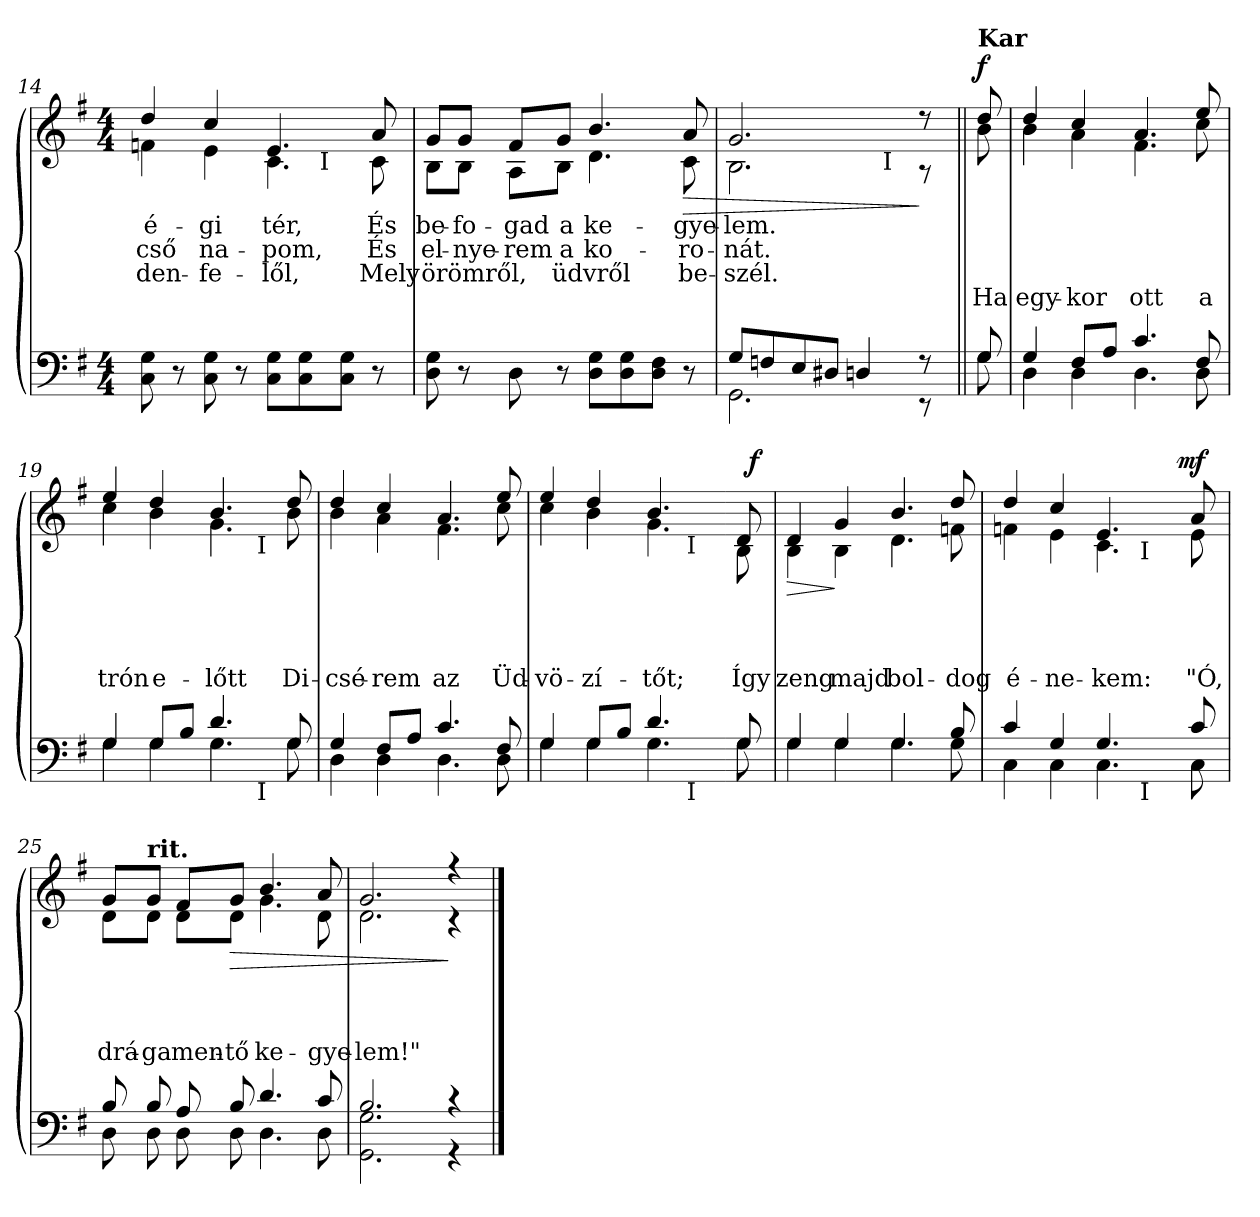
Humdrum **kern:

**kern	**kern	**text	**text	**text	**text	**dynam
*part2	*part1	*part1	*part1	*part1	*part1	*part1
*staff2	*staff1	*staff1	*staff1	*staff1	*staff1	*staff1
*clefF4	*clefG2	*	*	*	*	*
*k[f#]	*k[f#]	*	*	*	*	*
*e:	*e:	*	*	*	*	*
*M4/4	*M4/4	*	*	*	*	*
=14	=14	=14	=14	=14	=14	=14
!	!	!LO:LY:b	!LO:LY:b	!LO:LY:b	!	!
*	*^	*	*	*	*	*
*	*	*^	*	*	*	*	*
8C\ 8G\	4dd/	4fn\	2ryy	é-	-cső	-den-	.	.
8r	.	.	.	.	.	.	.	.
!	!	!	!	!LO:LY:b	!LO:LY:b	!LO:LY:b	!	!
8C\ 8G\	4cc/	4e\	.	-gi	na-	-fe-	.	.
8r	.	.	.	.	.	.	.	.
!	!	!	!	!LO:LY:b	!LO:LY:b	!LO:LY:b	!	!
8C\ 8G\L	4.e/	4.c\	8.ryy	tér,	-pom,	-lől,	.	.
8C\ 8G\	.	.	.	.	.	.	.	.
!	!	!	!LO:TX:b:t=I	!	!	!	!	!
.	.	.	4ryy	.	.	.	.	.
8C\ 8G\J	.	.	.	.	.	.	.	.
!	!	!	!	!LO:LY:b	!LO:LY:b	!LO:LY:b	!	!
8r	8a/	8c\	.	És	És	Mely	.	.
.	.	.	16ryy	.	.	.	.	.
*	*v	*v	*v	*	*	*	*	*
=15	=15	=15	=15	=15	=15	=15
*	*^	*	*	*	*	*
*	*	*^	*	*	*	*	*
!	!	!	!	!LO:LY:b	!LO:LY:b	!LO:LY:b	!	!
*	*	*v	*v	*	*	*	*	*
8D\ 8G\	8g/L	8B\L	be-	el-	örömről,	.	.
!	!	!	!LO:LY:b	!LO:LY:b	!	!	!
8r	8g/J	8B\J	-fo-	-nye-	.	.	.
!	!	!	!LO:LY:b	!LO:LY:b	!	!	!
8D\	8f#/L	8A\L	-gad	-rem	.	.	.
!	!	!	!LO:LY:b	!LO:LY:b	!LO:LY:b	!	!
8r	8g/J	8B\J	a	a	üdvről	.	.
!	!	!	!LO:LY:b	!LO:LY:b	!	!	!
8D\ 8G\L	4.b/	4.d\	ke-	ko-	.	.	.
8D\ 8G\	.	.	.	.	.	.	.
8D\ 8F#\J	.	.	.	.	.	.	.
!	!	!	!LO:LY:b	!LO:LY:b	!LO:LY:b	!	!LO:HP:b
8r	8a/	8c\	-gye-	-ro-	be-	.	>
*	*v	*v	*	*	*	*	*
=16	=16	=16	=16	=16	=16	=16
*^	*	*	*	*	*	*
*	*	*^	*	*	*	*	*
!	!	!	!	!LO:LY:b	!LO:LY:b	!LO:LY:b	!	!
*	*	*	*^	*	*	*	*	*
8G/L	2.GG\	2.g/	2.B\	2ryy	-lem.	-nát.	-szél.	.	.
8Fn/	.	.	.	.	.	.	.	.	.
8E/	.	.	.	.	.	.	.	.	.
8D#X/J	.	.	.	.	.	.	.	.	.
4Dn/	.	.	.	16.ryy	.	.	.	.	.
!	!	!	!	!LO:TX:b:t=I	!	!	!	!	!
.	.	.	.	4ryy	.	.	.	.	.
8r	8r	8r	8r	.	.	.	.	.	]
.	.	.	.	32ryy	.	.	.	.	.
*	*	*v	*v	*v	*	*	*	*	*
!!LO:LB:g=z
=17||	=17||	=17||	=17||	=17||	=17||	=17||	=17||
*	*	*^	*	*	*	*	*
*	*	*	*^	*	*	*	*	*
!	!	!LO:TX:a:B:t=Kar	!	!	!	!	!	!	!
!	!	!	!	!	!	!	!	!LO:LY:b	!LO:DY:a
*	*	*	*v	*v	*	*	*	*	*
8G/	8G\	8dd/	8b\	.	.	.	Ha	f
=18	=18	=18	=18	=18	=18	=18	=18	=18
!	!	!	!	!	!	!	!LO:LY:b	!
4G/	4D\	4dd/	4b\	.	.	.	egy-	.
!	!	!	!	!	!	!	!LO:LY:b	!
8F#/L	4D\	4cc/	4a\	.	.	.	-kor	.
8A/J	.	.	.	.	.	.	.	.
!	!	!	!	!	!	!	!LO:LY:b	!
4.c/	4.D\	4.a/	4.f#\	.	.	.	ott	.
!	!	!	!	!	!	!	!LO:LY:b	!
8F#/	8D\	8ee/	8cc\	.	.	.	a	.
*	*	*v	*v	*	*	*	*	*
=19	=19	=19	=19	=19	=19	=19	=19
*	*	*^	*	*	*	*	*
!	!	!	!	!	!	!	!LO:LY:b	!
*	*^	*	*^	*	*	*	*	*
4G/	4G\	2.ryy	4ee/	4cc\	2.ryy	.	.	.	trón	.
!	!	!	!	!	!	!	!	!	!LO:LY:b	!
8G/L	4G\	.	4dd/	4b\	.	.	.	.	e-	.
8B/J	.	.	.	.	.	.	.	.	.	.
!	!	!	!	!	!	!	!	!	!LO:LY:b	!
4.d/	4.G\	.	4.b/	4.g\	.	.	.	.	-lőtt	.
!	!	!	!	!	!LO:TX:b:t=I	!	!	!	!	!
!	!	!LO:TX:b:t=I	!	!	!	!	!	!	!	!
.	.	4ryy	.	.	4ryy	.	.	.	.	.
!	!	!	!	!	!	!	!	!	!LO:LY:b	!
8G/	8G\	.	8dd/	8b\	.	.	.	.	Di-	.
*	*v	*v	*	*	*	*	*	*	*	*
*	*	*v	*v	*v	*	*	*	*	*
=20	=20	=20	=20	=20	=20	=20	=20
*	*^	*^	*	*	*	*	*
*	*	*	*	*^	*	*	*	*	*
!	!	!	!	!	!	!	!	!	!LO:LY:b	!
*	*v	*v	*	*	*	*	*	*	*	*
*	*	*	*v	*v	*	*	*	*	*
4G/	4D\	4dd/	4b\	.	.	.	-csé-	.
!	!	!	!	!	!	!	!LO:LY:b	!
8F#/L	4D\	4cc/	4a\	.	.	.	-rem	.
8A/J	.	.	.	.	.	.	.	.
!	!	!	!	!	!	!	!LO:LY:b	!
4.c/	4.D\	4.a/	4.f#\	.	.	.	az	.
!	!	!	!	!	!	!	!LO:LY:b	!
8F#/	8D\	8ee/	8cc\	.	.	.	Üd-	.
*	*	*v	*v	*	*	*	*	*
=21	=21	=21	=21	=21	=21	=21	=21
*	*	*^	*	*	*	*	*
!	!	!	!	!	!	!	!LO:LY:b	!
*	*^	*	*^	*	*	*	*	*
4G/	4G\	2ryy	4ee/	4cc\	2ryy	.	.	.	-vö-	.
!	!	!	!	!	!	!	!	!	!LO:LY:b	!
8G/L	4G\	.	4dd/	4b\	.	.	.	.	-zí-	.
8B/J	.	.	.	.	.	.	.	.	.	.
!	!	!	!	!	!	!	!	!	!LO:LY:b	!
4.d/	4.G\	8.ryy	4.b/	4.g\	8.ryy	.	.	.	-tőt;	.
!	!	!	!	!	!LO:TX:b:t=I	!	!	!	!	!
!	!	!LO:TX:b:t=I	!	!	!	!	!	!	!	!
.	.	8.ryy	.	.	8.ryy	.	.	.	.	.
*	*v	*v	*	*	*	*	*	*	*	*
!!LO:PB:g=z	!!	!!
=22-	=22-	=22-	=22-	=22-	=22-	=22-	=22-	=22-	=22-
*	*^	*	*	*	*	*	*	*	*
!	!	!	!	!	!	!	!	!	!LO:LY:b	!
*	*v	*v	*	*	*	*	*	*	*	*
8G/	8G\	8d/	8B\	32ryy	.	.	.	Így	.
!	!	!	!	!	!	!	!	!	!LO:DY:a
.	.	.	.	16.ryy	.	.	.	.	f
*	*	*v	*v	*v	*	*	*	*	*
=23	=23	=23	=23	=23	=23	=23	=23
*	*	*^	*	*	*	*	*
*	*	*	*^	*	*	*	*	*
!	!	!	!	!	!	!	!	!LO:LY:b	!LO:HP:b
*	*	*	*v	*v	*	*	*	*	*
4G/	4G\	4d/	4B\	.	.	.	zeng	>
!	!	!	!	!	!	!	!LO:LY:b	!
4G/	4G\	4g/	4B\	.	.	.	majd	]
!	!	!	!	!	!	!	!LO:LY:b	!
4.G/	4.G\	4.b/	4.d\	.	.	.	bol-	.
!	!	!	!	!	!	!	!LO:LY:b	!
8B/	8G\	8dd/	8fn\	.	.	.	-dog	.
*	*	*v	*v	*	*	*	*	*
=24	=24	=24	=24	=24	=24	=24	=24
*	*	*^	*	*	*	*	*
!	!	!	!	!	!	!	!LO:LY:b	!
*	*^	*^	*^	*	*	*	*	*
4c/	4C\	2ryy	4dd/	4fn\	2ryy	2ryy	.	.	.	é-	.
!	!	!	!	!	!	!	!	!	!	!LO:LY:b	!
4G/	4C\	.	4cc/	4e\	.	.	.	.	.	-ne-	.
!	!	!	!	!	!	!	!	!	!	!LO:LY:b	!
4.G/	4.C\	8..ryy	4.e/	4.c\	4ryy	8..ryy	.	.	.	-kem:	.
!	!	!	!	!	!	!LO:TX:b:t=I	!	!	!	!	!
!	!	!LO:TX:b:t=I	!	!	!	!	!	!	!	!	!
.	.	4ryy	.	.	.	4ryy	.	.	.	.	.
.	.	.	.	.	16.ryy	.	.	.	.	.	.
!	!	!	!	!	!	!	!	!	!	!	!LO:DY:a
.	.	.	.	.	8ryy	.	.	.	.	.	mf
!	!	!	!	!	!	!	!	!	!	!LO:LY:b	!
8c/	8C\	.	8a/	8e\	.	.	.	.	.	"Ó,	.
.	.	32ryy	.	.	32ryy	32ryy	.	.	.	.	.
*	*v	*v	*	*	*	*	*	*	*	*	*
*	*	*v	*v	*v	*v	*	*	*	*	*
=25	=25	=25	=25	=25	=25	=25	=25
*	*^	*^	*	*	*	*	*
*	*	*	*	*^	*	*	*	*	*
*	*	*	*	*	*^	*	*	*	*	*
!	!	!	!	!	!	!	!	!	!	!LO:LY:b	!
*	*v	*v	*	*	*	*	*	*	*	*	*
*	*	*	*v	*v	*v	*	*	*	*	*
8B/	8D\	8g/L	8d\L	.	.	.	drá-	.
!	!	!LO:TX:a:B:t=rit.	!	!	!	!	!	!
!	!	!	!	!	!	!	!LO:LY:b	!
8B/	8D\	8g/J	8d\J	.	.	.	-ga	.
!	!	!	!	!	!	!	!LO:LY:b	!
8A/	8D\	8f#/L	8d\L	.	.	.	men-	.
!	!	!	!	!	!	!	!LO:LY:b	!LO:HP:b
8B/	8D\	8g/J	8d\J	.	.	.	-tő	>
!	!	!	!	!	!	!	!LO:LY:b	!
4.d/	4.D\	4.b/	4.g\	.	.	.	ke-	.
!	!	!	!	!	!	!	!LO:LY:b	!
8c/	8D\	8a/	8d\	.	.	.	-gye-	.
=26	=26	=26	=26	=26	=26	=26	=26	=26
!	!	!	!	!	!	!	!LO:LY:b	!
2.B/	2.GG\ 2.G\	2.g/	2.d\	.	.	.	-lem!"	.
4r	4r	4r	4r	.	.	.	.	]
*v	*v	*	*	*	*	*	*	*
*	*v	*v	*	*	*	*	*
==	==	==	==	==	==	==
*-	*-	*-	*-	*-	*-	*-
